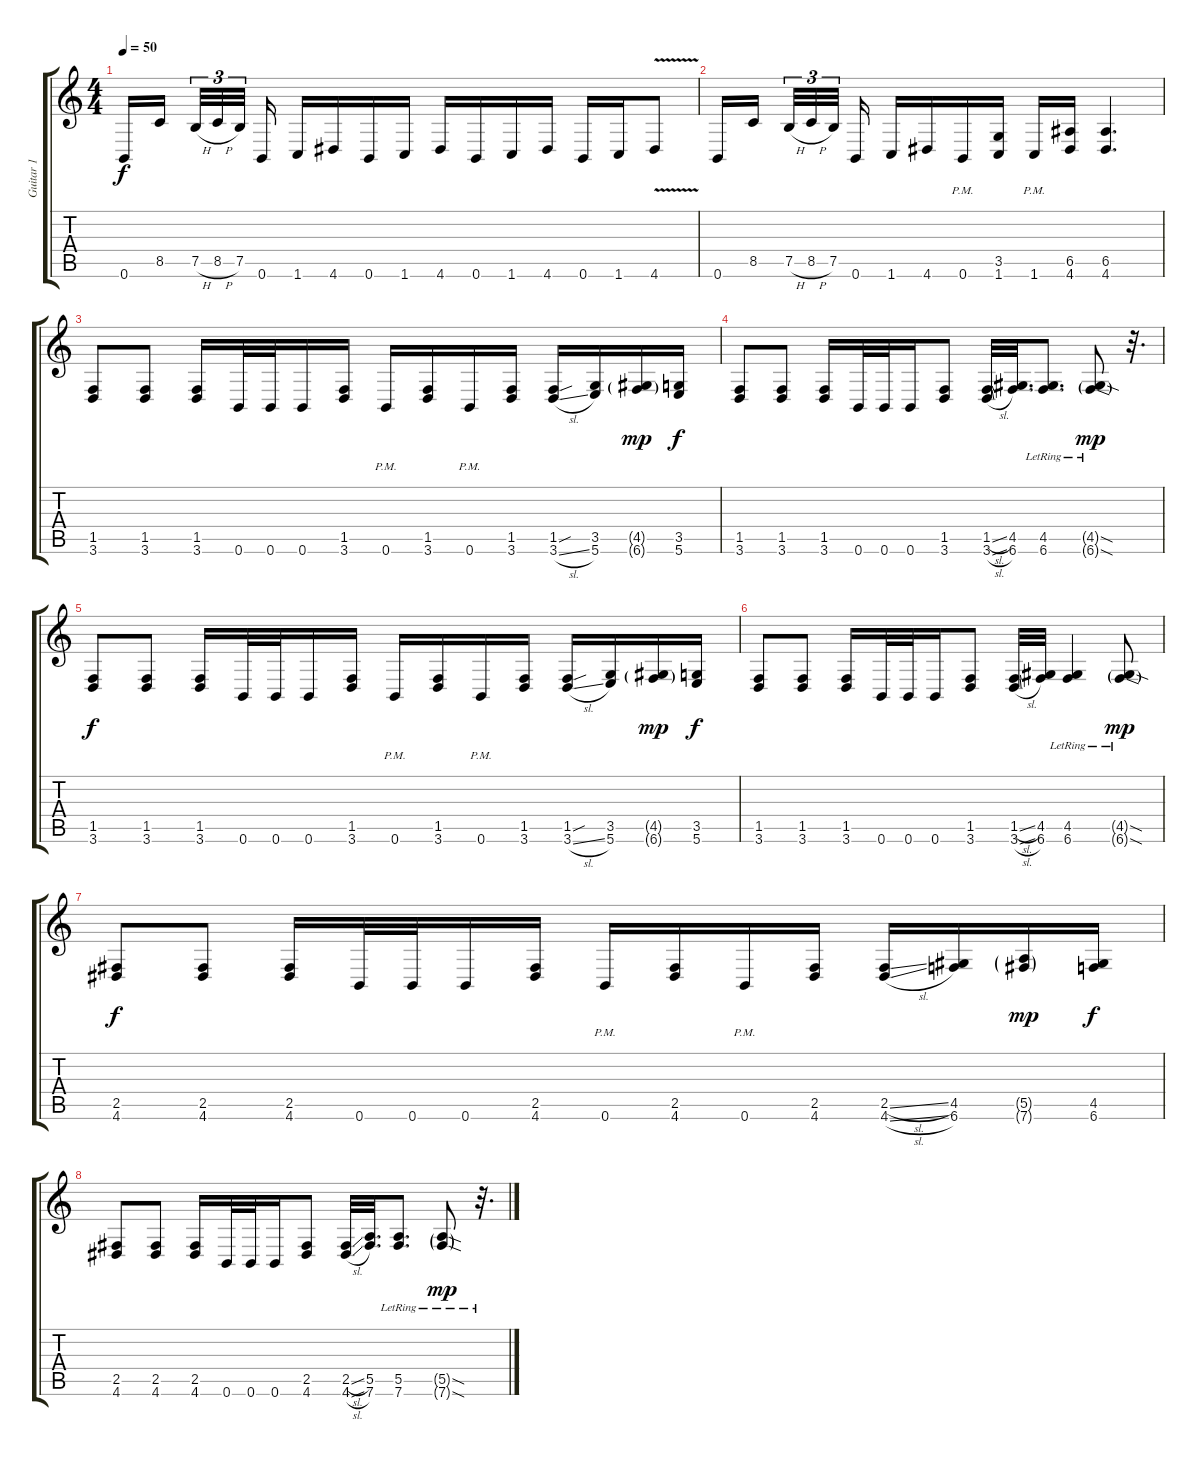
\track ("Guitar 1" "Guitar 1") {instrument overdrivenguitar}
\staff {score tabs}
\tuning (B3 Gb3 D3 A2 E2 B1) {hide}
\ts (4 4)
\tempo 50
\clef g2
\ks c
0.6.16{dy f} 8.5.16{beam splitsecondary} 7.5{h}.32{tu (3 2)} 8.5{h}.32{tu (3 2)} 7.5.32{tu (3 2) beam splitsecondary} 0.6.16 1.6.16 4.6.16 0.6.16 1.6.16 4.6.16 0.6.16 1.6.16 4.6.16 0.6.16 1.6.16 4.6{v}.8 |
0.6.16 8.5.16{beam splitsecondary} 7.5{h}.32{tu (3 2)} 8.5{h}.32{tu (3 2)} 7.5.32{tu (3 2) beam splitsecondary} 0.6.16 1.6.16 4.6.16 0.6{pm}.16 (3.5 1.6).16 1.6{pm}.16 (6.5 4.6).16 (6.5 4.6).4{d} |
(1.5 3.6).8 (1.5 3.6).8 (1.5 3.6).16 0.6.32 0.6.32 0.6.16 (1.5 3.6).16 0.6{pm}.16 (1.5 3.6).16 0.6{pm}.16 (1.5 3.6).16 (1.5{sou} 3.6{sl}).16 (3.5 5.6).16 (4.5{g} 6.6{g}).16{dy mp} (3.5 5.6).16{dy f} |
(1.5 3.6).8 (1.5 3.6).8 (1.5 3.6).16 0.6.32 0.6.32 0.6.16 (1.5 3.6).8 (1.5{sl} 3.6{sl}).32 (4.5 6.6).32{d} (4.5{lr} 6.6).8{d} (4.5{sod g lr} 6.6{sod g}).8{dy mp} r.32{d} |
(1.5 3.6).8{dy f} (1.5 3.6).8 (1.5 3.6).16 0.6.32 0.6.32 0.6.16 (1.5 3.6).16 0.6{pm}.16 (1.5 3.6).16 0.6{pm}.16 (1.5 3.6).16 (1.5{sou} 3.6{sl}).16 (3.5 5.6).16 (4.5{g} 6.6{g}).16{dy mp} (3.5 5.6).16{dy f} |
(1.5 3.6).8 (1.5 3.6).8 (1.5 3.6).16 0.6.32 0.6.32 0.6.16 (1.5 3.6).8 (1.5{sl} 3.6{sl}).32 (4.5 6.6).32 (4.5{lr} 6.6).4 (4.5{sod g lr} 6.6{sod g}).8{dy mp} |
(2.5 4.6).8{dy f} (2.5 4.6).8 (2.5 4.6).16 0.6.32 0.6.32 0.6.16 (2.5 4.6).16 0.6{pm}.16 (2.5 4.6).16 0.6{pm}.16 (2.5 4.6).16 (2.5{sl} 4.6{sl}).16 (4.5 6.6).16 (5.5{g} 7.6{g}).16{dy mp} (4.5 6.6).16{dy f} |
(2.5 4.6).8 (2.5 4.6).8 (2.5 4.6).16 0.6.32 0.6.32 0.6.16 (2.5 4.6).8 (2.5{sl} 4.6{sl}).32 (5.5 7.6).32{d} (5.5{lr} 7.6).8{d} (5.5{sod g lr} 7.6{sod g}).8{dy mp} r.32{d}
